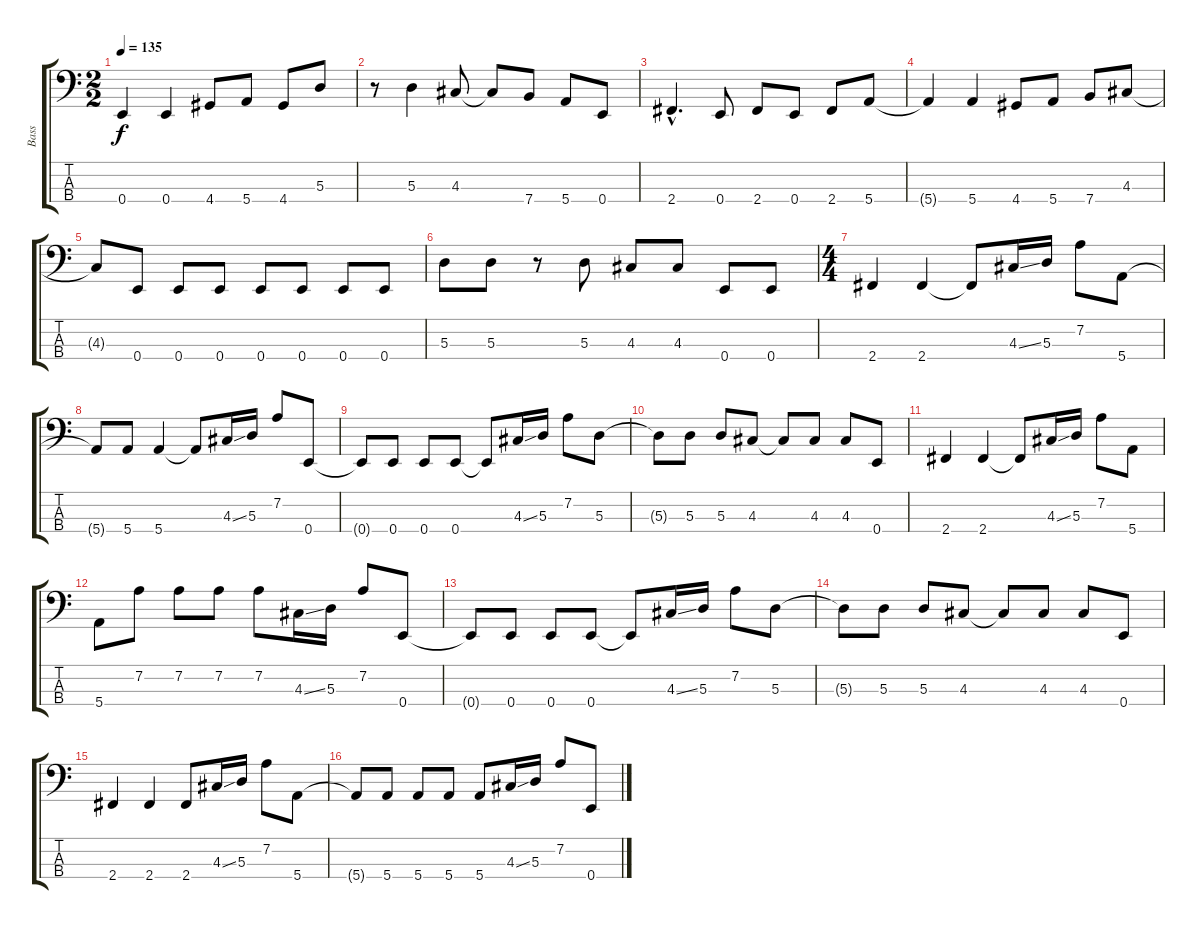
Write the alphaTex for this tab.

\track ("Bass" "Bass") {instrument electricbasspick}
\staff {score tabs}
\tuning (G2 D2 A1 E1) {hide}
\ts (2 2)
\tempo 135
\clef f4
\ks c
0.4{t}.4{dy f} 0.4.4 4.4.8 5.4.8 4.4.8 5.3.8 |
r.8 5.3.4 4.3.8 4.3{t}.8 7.4.8 5.4.8 0.4.8 |
2.4{hac}.4{d} 0.4.8 2.4.8 0.4.8 2.4.8 5.4.8 |
5.4{t}.4 5.4.4 4.4.8 5.4.8 7.4.8 4.3.8 |
4.3{t}.8 0.4.8 0.4.8 0.4.8 0.4.8 0.4.8 0.4.8 0.4.8 |
5.3.8 5.3.8 r.8 5.3.8 4.3.8 4.3.8 0.4.8 0.4.8 |
\ts (4 4)
2.4.4 2.4.4 2.4{t}.8 4.3{ss}.16 5.3.16 7.2.8 5.4.8 |
5.4{t}.8 5.4.8 5.4.4 5.4{t}.8 4.3{ss}.16 5.3.16 7.2.8 0.4.8 |
0.4{t}.8 0.4.8 0.4.8 0.4.8 0.4{t}.8 4.3{ss}.16 5.3.16 7.2.8 5.3.8 |
5.3{t}.8 5.3.8 5.3.8 4.3.8 4.3{t}.8 4.3.8 4.3.8 0.4.8 |
2.4.4 2.4.4 2.4{t}.8 4.3{ss}.16 5.3.16 7.2.8 5.4.8 |
5.4.8 7.2.8 7.2.8 7.2.8 7.2.8 4.3{ss}.16 5.3.16 7.2.8 0.4.8 |
0.4{t}.8 0.4.8 0.4.8 0.4.8 0.4{t}.8 4.3{ss}.16 5.3.16 7.2.8 5.3.8 |
5.3{t}.8 5.3.8 5.3.8 4.3.8 4.3{t}.8 4.3.8 4.3.8 0.4.8 |
2.4.4 2.4.4 2.4.8 4.3{ss}.16 5.3.16 7.2.8 5.4.8 |
5.4{t}.8 5.4.8 5.4.8 5.4.8 5.4.8 4.3{ss}.16 5.3.16 7.2.8 0.4.8
